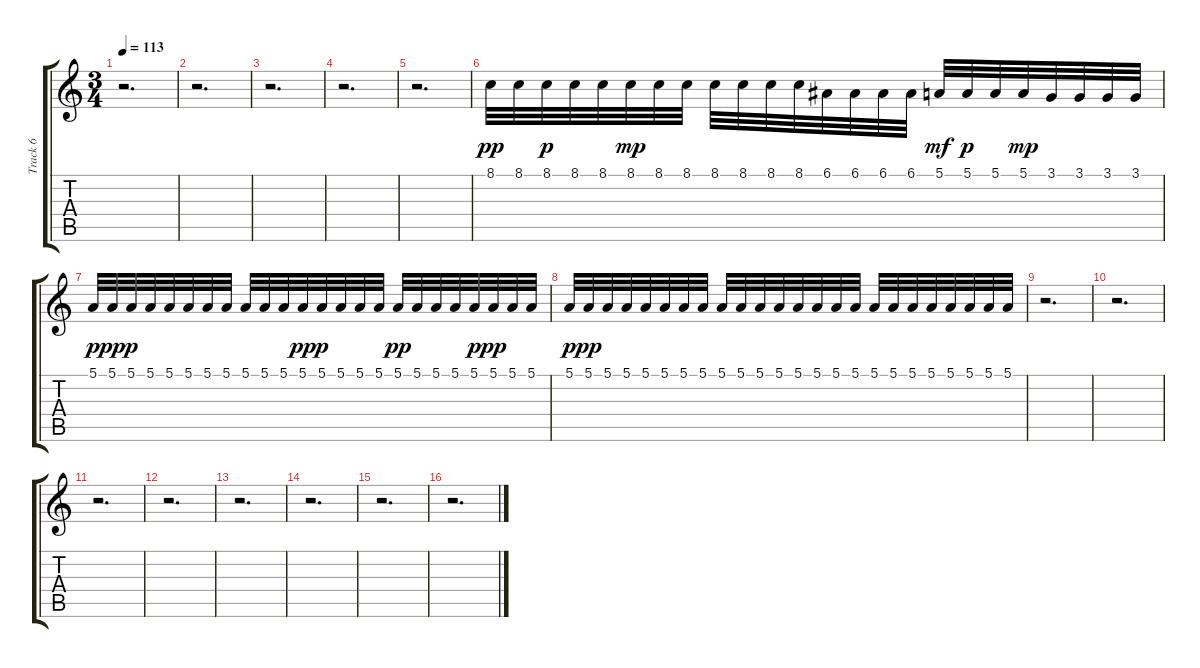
\track ("Track 6" "Track 6") {instrument fx4atmosphere}
\staff {score tabs}
\tuning (E4 B3 G3 D3 A2 E2) {hide}
\ts (3 4)
\tempo 113
\clef g2
\ks c
r.2{d dy p} |
r.2{d} |
r.2{d} |
r.2{d} |
r.2{d} |
8.1.32{dy pp} 8.1.32 8.1.32{dy p} 8.1.32 8.1.32 8.1.32{dy mp} 8.1.32 8.1.32 8.1.32 8.1.32 8.1.32 8.1.32 6.1.32 6.1.32 6.1.32 6.1.32 5.1.32{dy mf} 5.1.32{dy p} 5.1.32 5.1.32{dy mp} 3.1.32 3.1.32 3.1.32 3.1.32 |
5.1.32{dy p} 5.1.32{dy pp} 5.1.32{dy p} 5.1.32 5.1.32 5.1.32 5.1.32 5.1.32 5.1.32 5.1.32 5.1.32 5.1.32{dy pp} 5.1.32{dy p} 5.1.32 5.1.32 5.1.32 5.1.32{dy pp} 5.1.32 5.1.32 5.1.32 5.1.32{dy p} 5.1.32{dy pp} 5.1.32 5.1.32 |
5.1.32{dy p} 5.1.32{dy pp} 5.1.32 5.1.32 5.1.32 5.1.32 5.1.32 5.1.32 5.1.32 5.1.32 5.1.32 5.1.32 5.1.32 5.1.32 5.1.32 5.1.32 5.1.32 5.1.32 5.1.32 5.1.32 5.1.32 5.1.32 5.1.32 5.1.32 |
r.2{d} |
r.2{d} |
r.2{d} |
r.2{d} |
r.2{d} |
r.2{d} |
r.2{d} |
r.2{d}
